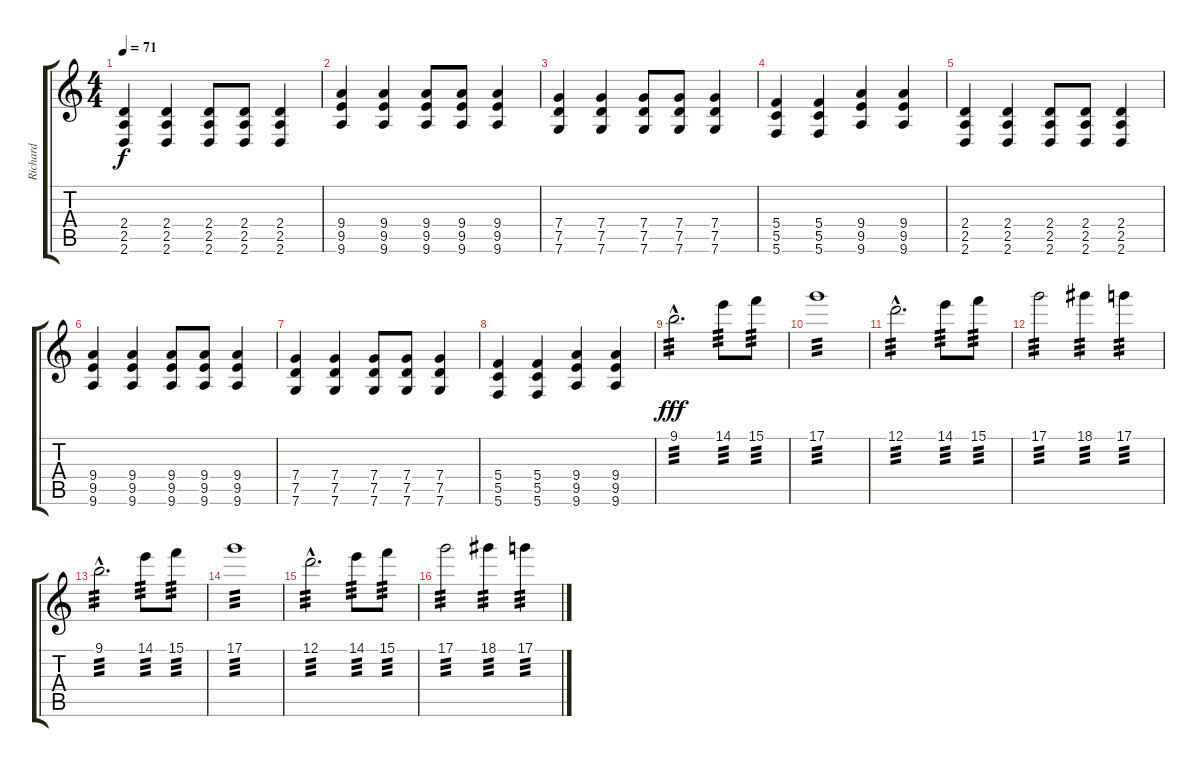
\track ("Richard" "Richard") {instrument acousticguitarnylon}
\staff {score tabs}
\tuning (D4 A3 F3 C3 G2 C2) {hide}
\ts (4 4)
\tempo 71
\clef g2
\ks c
(2.4 2.5 2.6).4{dy f instrument distortionguitar} (2.4 2.5 2.6).4 (2.4 2.5 2.6).8 (2.4 2.5 2.6).8 (2.4 2.5 2.6).4 |
(9.4 9.5 9.6).4{instrument distortionguitar} (9.4 9.5 9.6).4 (9.4 9.5 9.6).8 (9.4 9.5 9.6).8 (9.4 9.5 9.6).4 |
(7.4 7.5 7.6).4{instrument distortionguitar} (7.4 7.5 7.6).4 (7.4 7.5 7.6).8 (7.4 7.5 7.6).8 (7.4 7.5 7.6).4 |
(5.4 5.5 5.6).4{instrument distortionguitar} (5.4 5.5 5.6).4 (9.4 9.5 9.6).4 (9.4 9.5 9.6).4 |
(2.4 2.5 2.6).4{instrument distortionguitar} (2.4 2.5 2.6).4 (2.4 2.5 2.6).8 (2.4 2.5 2.6).8 (2.4 2.5 2.6).4 |
(9.4 9.5 9.6).4{instrument distortionguitar} (9.4 9.5 9.6).4 (9.4 9.5 9.6).8 (9.4 9.5 9.6).8 (9.4 9.5 9.6).4 |
(7.4 7.5 7.6).4{instrument distortionguitar} (7.4 7.5 7.6).4 (7.4 7.5 7.6).8 (7.4 7.5 7.6).8 (7.4 7.5 7.6).4 |
(5.4 5.5 5.6).4{instrument distortionguitar} (5.4 5.5 5.6).4 (9.4 9.5 9.6).4 (9.4 9.5 9.6).4 |
9.1{hac}.2{d tp 3 dy fff volume 16 instrument koto} 14.1.8{tp 3 instrument koto} 15.1.8{tp 3} |
17.1.1{tp 3} |
12.1{hac}.2{d tp 3 volume 16 instrument koto} 14.1.8{tp 3} 15.1.8{tp 3} |
17.1.2{tp 3} 18.1.4{tp 3} 17.1.4{tp 3} |
9.1{hac}.2{d tp 3 volume 16 instrument koto} 14.1.8{tp 3 instrument koto} 15.1.8{tp 3} |
17.1.1{tp 3} |
12.1{hac}.2{d tp 3 volume 16 instrument koto} 14.1.8{tp 3} 15.1.8{tp 3} |
17.1.2{tp 3} 18.1.4{tp 3} 17.1.4{tp 3}
